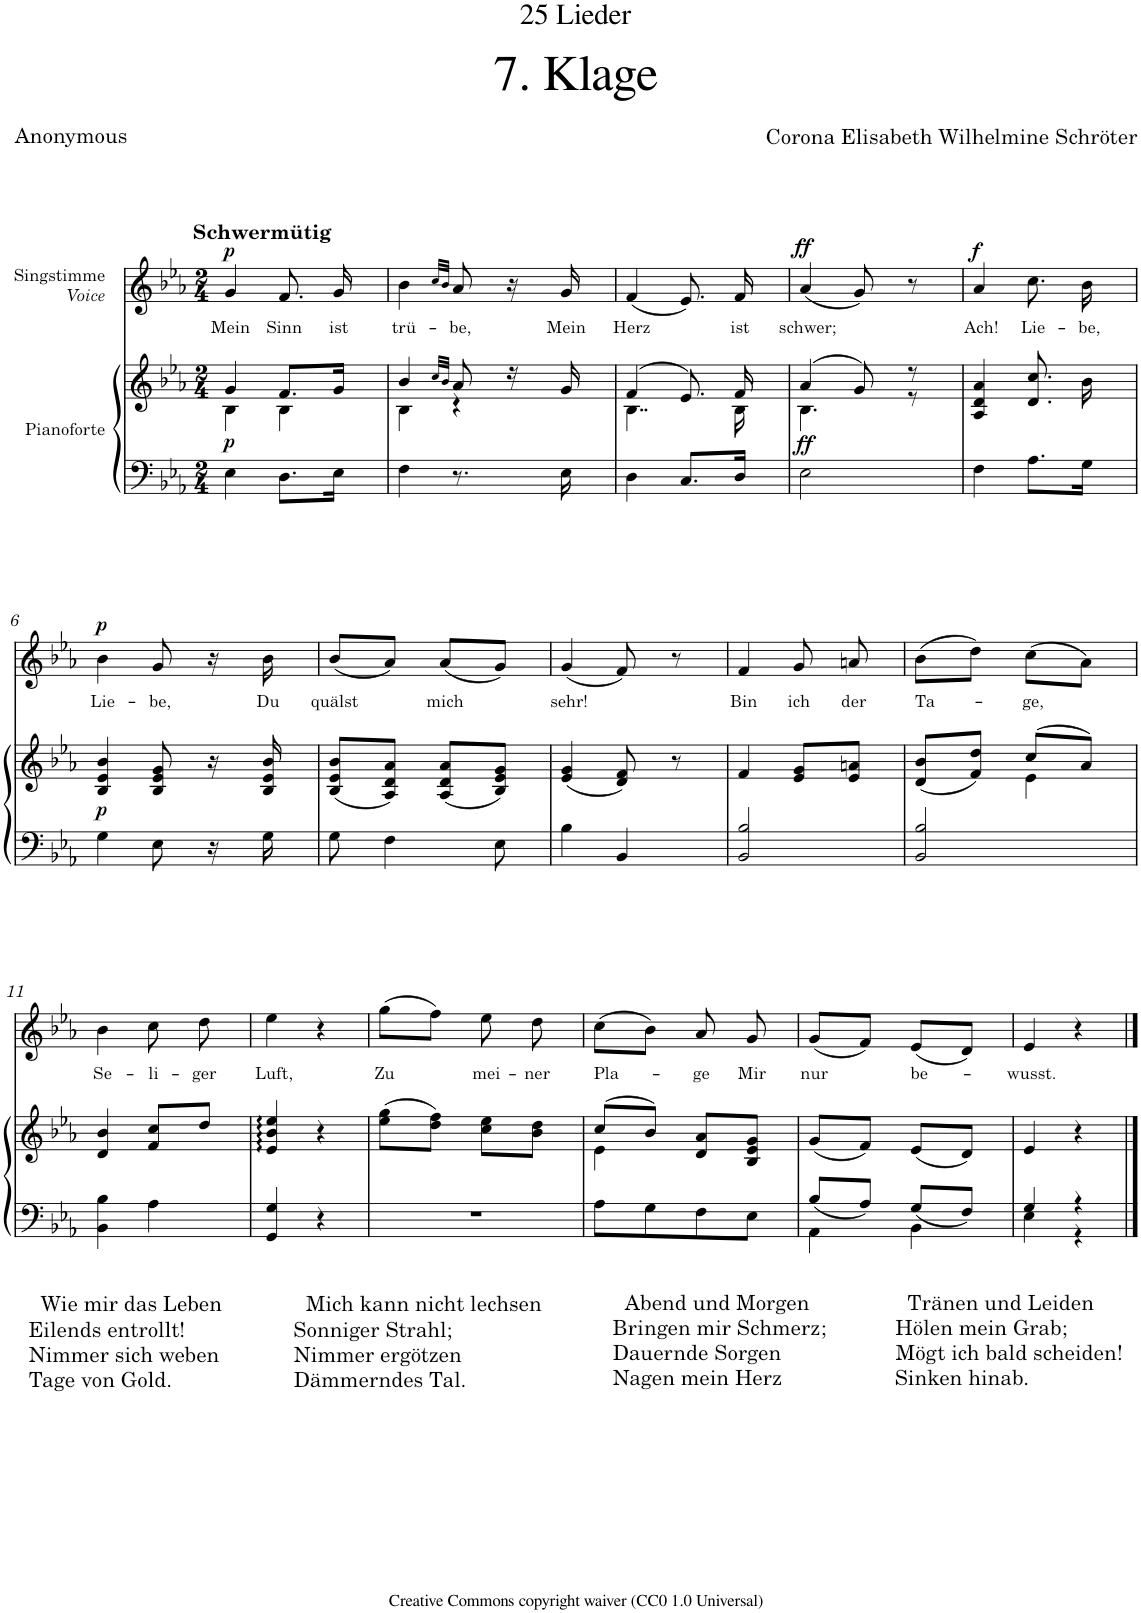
**kern	**kern	**dynam	**kern	**text	**dynam
*part2	*part2	*part2	*part1	*part1	*part1
*staff3	*staff2	*staff2/3	*staff1	*staff1	*staff1
*I"Pianoforte	*	*	*I"Singstimme Voice	*	*
*I'Pno	*	*	*	*	*
*clefF4	*clefG2	*	*clefG2	*	*
*k[b-e-a-]	*k[b-e-a-]	*	*k[b-e-a-]	*	*
*M2/4	*M2/4	*	*M2/4	*	*
=1	=1	=1	=1	=1	=1
*	*^	*	*	*	*
!	!	!	!	!LO:TX:a:B:t=Schwermütig	!	!
!	!	!	!LO:DY:b	!	!LO:LY:b	!LO:DY:a
4E-\	4g/	4B-\	p	4g/	Mein	p
!	!	!	!	!	!LO:LY:b	!
8.D\L	8.f/L	4B-\	.	8.f/	Sinn	.
!	!	!	!	!	!LO:LY:b	!
16E-\Jk	16g/Jk	.	.	16g/	ist	.
=2	=2	=2	=2	=2	=2	=2
!	!	!	!	!	!LO:LY:b	!
4F\	4b-/	4B-\	.	4b-\	trü-	.
.	32qcc/LLL	.	.	32qcc/LLL	.	.
.	32qb-/JJJ	.	.	32qb-/JJJ	.	.
!	!	!	!	!	!LO:LY:b	!
8.r	8a-/	4r	.	8a-/	-be,	.
.	16r	.	.	16r	.	.
!	!	!	!	!	!LO:LY:b	!
16E-\	16g/	.	.	16g/	Mein	.
=3	=3	=3	=3	=3	=3	=3
!	!	!	!	!	!LO:LY:b	!
4D\	(4f/	4..B-\	.	(4f/	Herz	.
8.C/L	8.e-/)	.	.	8.e-/)	.	.
!	!	!	!	!	!LO:LY:b	!
16D/Jk	16f/	16B-\	.	16f/	ist	.
=4	=4	=4	=4	=4	=4	=4
!	!	!	!LO:DY:b	!	!LO:LY:b	!LO:DY:a
2E-\	(4a-/	4.B-\	ff	(4a-/	schwer;	ff
.	8g/)	.	.	8g/)	.	.
.	8r	8r	.	8r	.	.
=5	=5	=5	=5	=5	=5	=5
!	!	!	!	!	!LO:LY:b	!LO:DY:a
*	*v	*v	*	*	*	*
4F\	4A-/ 4d/ 4a-/	.	4a-/	Ach!	f
!	!	!	!	!LO:LY:b	!
8.A-\L	8.d/ 8.cc/	.	8.cc\	Lie-	.
!	!	!	!	!LO:LY:b	!
16G\Jk	16b-\	.	16b-\	-be,	.
!!LO:LB:g=z
=6	=6	=6	=6	=6	=6
!	!	!LO:DY:b	!	!LO:LY:b	!LO:DY:a
4G\	4B-/ 4e-/ 4b-/	p	4b-\	Lie-	p
!	!	!	!	!LO:LY:b	!
8E-\	8B-/ 8e-/ 8g/	.	8g/	-be,	.
16r	16r	.	16r	.	.
!	!	!	!	!LO:LY:b	!
16G\	16B-/ 16e-/ 16b-/	.	16b-\	Du	.
=7	=7	=7	=7	=7	=7
!	!	!	!	!LO:LY:b	!
8G\	(8B-/ 8e-/ 8b-/L	.	(8b-/L	quälst	.
4F\	8A-/ 8d/ 8a-/J)	.	8a-/J)	.	.
!	!	!	!	!LO:LY:b	!
.	(8A-/ 8d/ 8a-/L	.	(8a-/L	mich	.
8E-\	8B-/ 8e-/ 8g/J)	.	8g/J)	.	.
=8	=8	=8	=8	=8	=8
!	!	!	!	!LO:LY:b	!
4B-\	(4e-/ 4g/	.	(4g/	sehr!	.
4BB-/	8d/ 8f/)	.	8f/)	.	.
.	8r	.	8r	.	.
=9	=9	=9	=9	=9	=9
!	!	!	!	!LO:LY:b	!
2BB-/ 2B-/	4f/	.	4f/	Bin	.
!	!	!	!	!LO:LY:b	!
.	8e-/ 8g/L	.	8g/	ich	.
!	!	!	!	!LO:LY:b	!
.	8e-/ 8an/J	.	8an/	der	.
=10	=10	=10	=10	=10	=10
*	*^	*	*	*	*
!	!	!	!	!	!LO:LY:b	!
2BB-/ 2B-/	(8d/ 8b-/L	4ryy	.	(8b-\L	Ta-	.
.	8f/ 8dd/J)	.	.	8dd\J)	.	.
!	!	!	!	!	!LO:LY:b	!
.	(8cc/L	4e-\	.	(8cc\L	-ge,	.
.	8a-/J)	.	.	8a-\J)	.	.
*	*v	*v	*	*	*	*
!!LO:LB:g=z
=11	=11	=11	=11	=11	=11
!	!	!	!	!LO:LY:b	!
4BB-\ 4B-\	4d/ 4b-/	.	4b-\	Se-	.
!	!	!	!	!LO:LY:b	!
4A-\	8f/ 8cc/L	.	8cc\	-li-	.
!	!	!	!	!LO:LY:b	!
.	8dd/J	.	8dd\	-ger	.
=12	=12	=12	=12	=12	=12
!	!	!	!	!LO:LY:b	!
4GG/ 4G/	4e-/: 4b-/: 4ee-/:	.	4ee-\	Luft,	.
4r	4r	.	4r	.	.
=13	=13	=13	=13	=13	=13
!	!	!	!	!LO:LY:b	!
2r	(8ee-\ 8gg\L	.	(8gg\L	Zu	.
.	8dd\ 8ff\J)	.	8ff\J)	.	.
!	!	!	!	!LO:LY:b	!
.	8cc\ 8ee-\L	.	8ee-\	mei-	.
!	!	!	!	!LO:LY:b	!
.	8b-\ 8dd\J	.	8dd\	-ner	.
=14	=14	=14	=14	=14	=14
*	*^	*	*	*	*
!	!	!	!	!	!LO:LY:b	!
8A-\L	(8cc/L	4e-\	.	(8cc\L	Pla-	.
8G\	8b-/J)	.	.	8b-\J)	.	.
!	!	!	!	!	!LO:LY:b	!
8F\	8d/ 8a-/L	4ryy	.	8a-/	-ge	.
!	!	!	!	!	!LO:LY:b	!
8E-\J	8B-/ 8e-/ 8g/J	.	.	8g/	Mir	.
*	*v	*v	*	*	*	*
=15	=15	=15	=15	=15	=15
*^	*	*	*	*	*
!	!	!	!	!	!LO:LY:b	!
8B-/L	4AA-\	(8g/L	.	(8g/L	nur	.
8A-/J	.	8f/J)	.	8f/J)	.	.
!	!	!	!	!	!LO:LY:b	!
8G/L	4BB-\	(8e-/L	.	(8e-/L	be-	.
8F/J	.	8d/J)	.	8d/J)	.	.
=16	=16	=16	=16	=16	=16	=16
!	!	!	!	!	!LO:LY:b	!
4G/	4E-\	4e-/	.	4e-/	-wusst.	.
4r	4r	4r	.	4r	.	.
*v	*v	*	*	*	*	*
==	==	==	==	==	==
*-	*-	*-	*-	*-	*-
